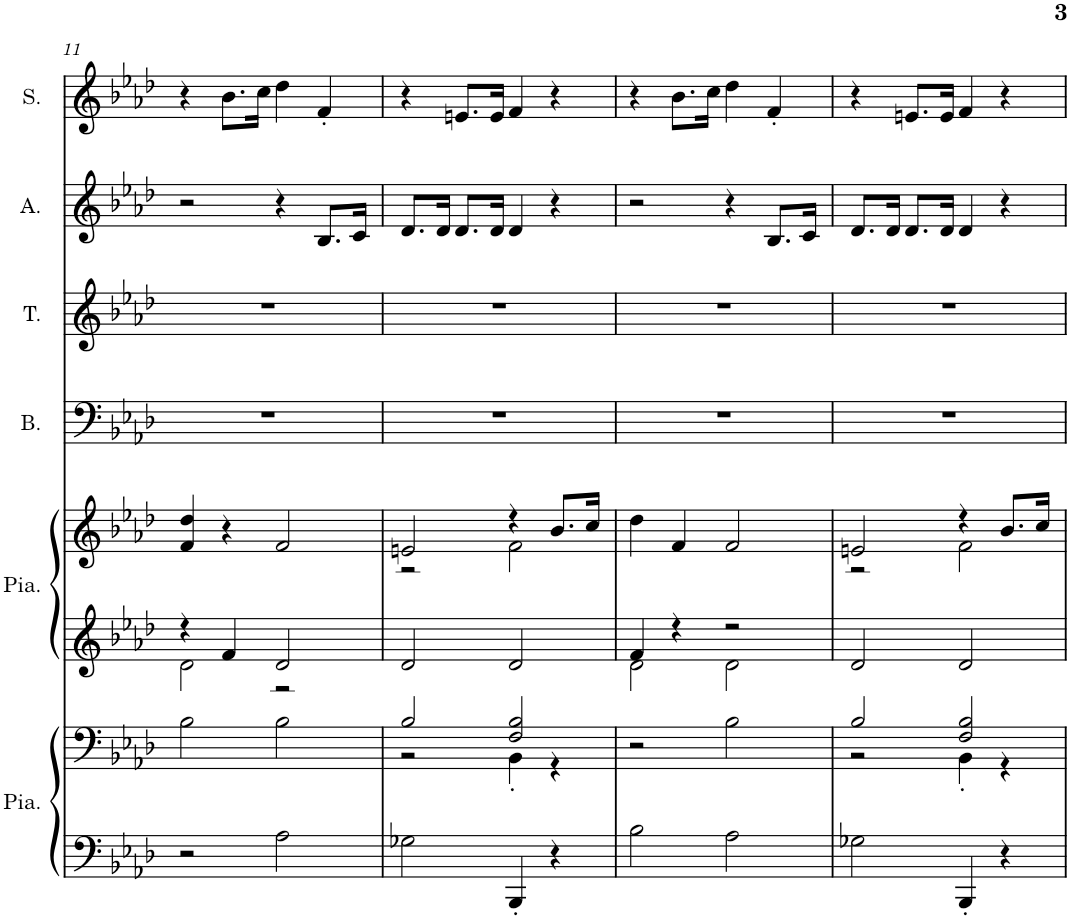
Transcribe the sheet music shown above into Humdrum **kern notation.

**kern	**kern	**kern	**kern	**kern	**kern	**kern	**kern
*part6	*part6	*part5	*part5	*part4	*part3	*part2	*part1
*staff8	*staff7	*staff6	*staff5	*staff4	*staff3	*staff2	*staff1
*I"Piano, main gauche	*	*I"Piano, main droite	*	*I"Basse	*I"Ténor	*I"Alto	*I"Soprano
*I'Pia.	*	*I'Pia.	*	*I'B.	*I'T.	*I'A.	*I'S.
!!LO:PB:g=z
*clefF4	*clefG2	*clefG2	*clefG2	*clefF4	*clefG2	*clefG2	*clefG2
*k[b-e-a-d-]	*k[b-e-a-d-]	*k[b-e-a-d-]	*k[b-e-a-d-]	*k[b-e-a-d-]	*k[b-e-a-d-]	*k[b-e-a-d-]	*k[b-e-a-d-]
*M4/4	*M4/4	*M4/4	*M4/4	*M4/4	*M4/4	*M4/4	*M4/4
=11	=11	=11	=11	=11	=11	=11	=11
*	*	*^	*	*	*	*	*
2r	2B-\	4r	2d-\	4f/ 4dd-/	1r	1r	2r	4r
.	.	4f/	.	4r	.	.	.	8.b-\L
.	.	.	.	.	.	.	.	16cc\Jk
2A-\	2B-\	2d-/	2r	2f/	.	.	4r	4dd-\
.	.	.	.	.	.	.	8.B-/L	4f'/
.	.	.	.	.	.	.	16c/Jk	.
*	*	*v	*v	*	*	*	*	*
=12	=12	=12	=12	=12	=12	=12	=12
*	*^	*	*^	*	*	*	*
2G-X\	2B-/	2r	2d-/	2en/	2r	1r	1r	8.d-/L	4r
.	.	.	.	.	.	.	.	16d-/Jk	.
.	.	.	.	.	.	.	.	8.d-/L	8.en/L
.	.	.	.	.	.	.	.	16d-/Jk	16e/Jk
4BBB-'/	2F/ 2B-/	4BB-'\	2d-/	4r	2f\	.	.	4d-/	4f/
4r	.	4r	.	8.b-/L	.	.	.	4r	4r
.	.	.	.	16cc/Jk	.	.	.	.	.
*	*v	*v	*	*v	*v	*	*	*	*
=13	=13	=13	=13	=13	=13	=13	=13
*	*	*^	*	*	*	*	*
2B-\	2r	4f/	2d-\	4dd-\	1r	1r	2r	4r
.	.	4r	.	4f/	.	.	.	8.b-\L
.	.	.	.	.	.	.	.	16cc\Jk
2A-\	2B-\	2r	2d-\	2f/	.	.	4r	4dd-\
.	.	.	.	.	.	.	8.B-/L	4f'/
.	.	.	.	.	.	.	16c/Jk	.
*	*	*v	*v	*	*	*	*	*
=14	=14	=14	=14	=14	=14	=14	=14
*	*^	*	*^	*	*	*	*
2G-X\	2B-/	2r	2d-/	2en/	2r	1r	1r	8.d-/L	4r
.	.	.	.	.	.	.	.	16d-/Jk	.
.	.	.	.	.	.	.	.	8.d-/L	8.en/L
.	.	.	.	.	.	.	.	16d-/Jk	16e/Jk
4BBB-'/	2F/ 2B-/	4BB-'\	2d-/	4r	2f\	.	.	4d-/	4f/
4r	.	4r	.	8.b-/L	.	.	.	4r	4r
.	.	.	.	16cc/Jk	.	.	.	.	.
*	*v	*v	*	*v	*v	*	*	*	*
=	=	=	=	=	=	=	=
*-	*-	*-	*-	*-	*-	*-	*-
